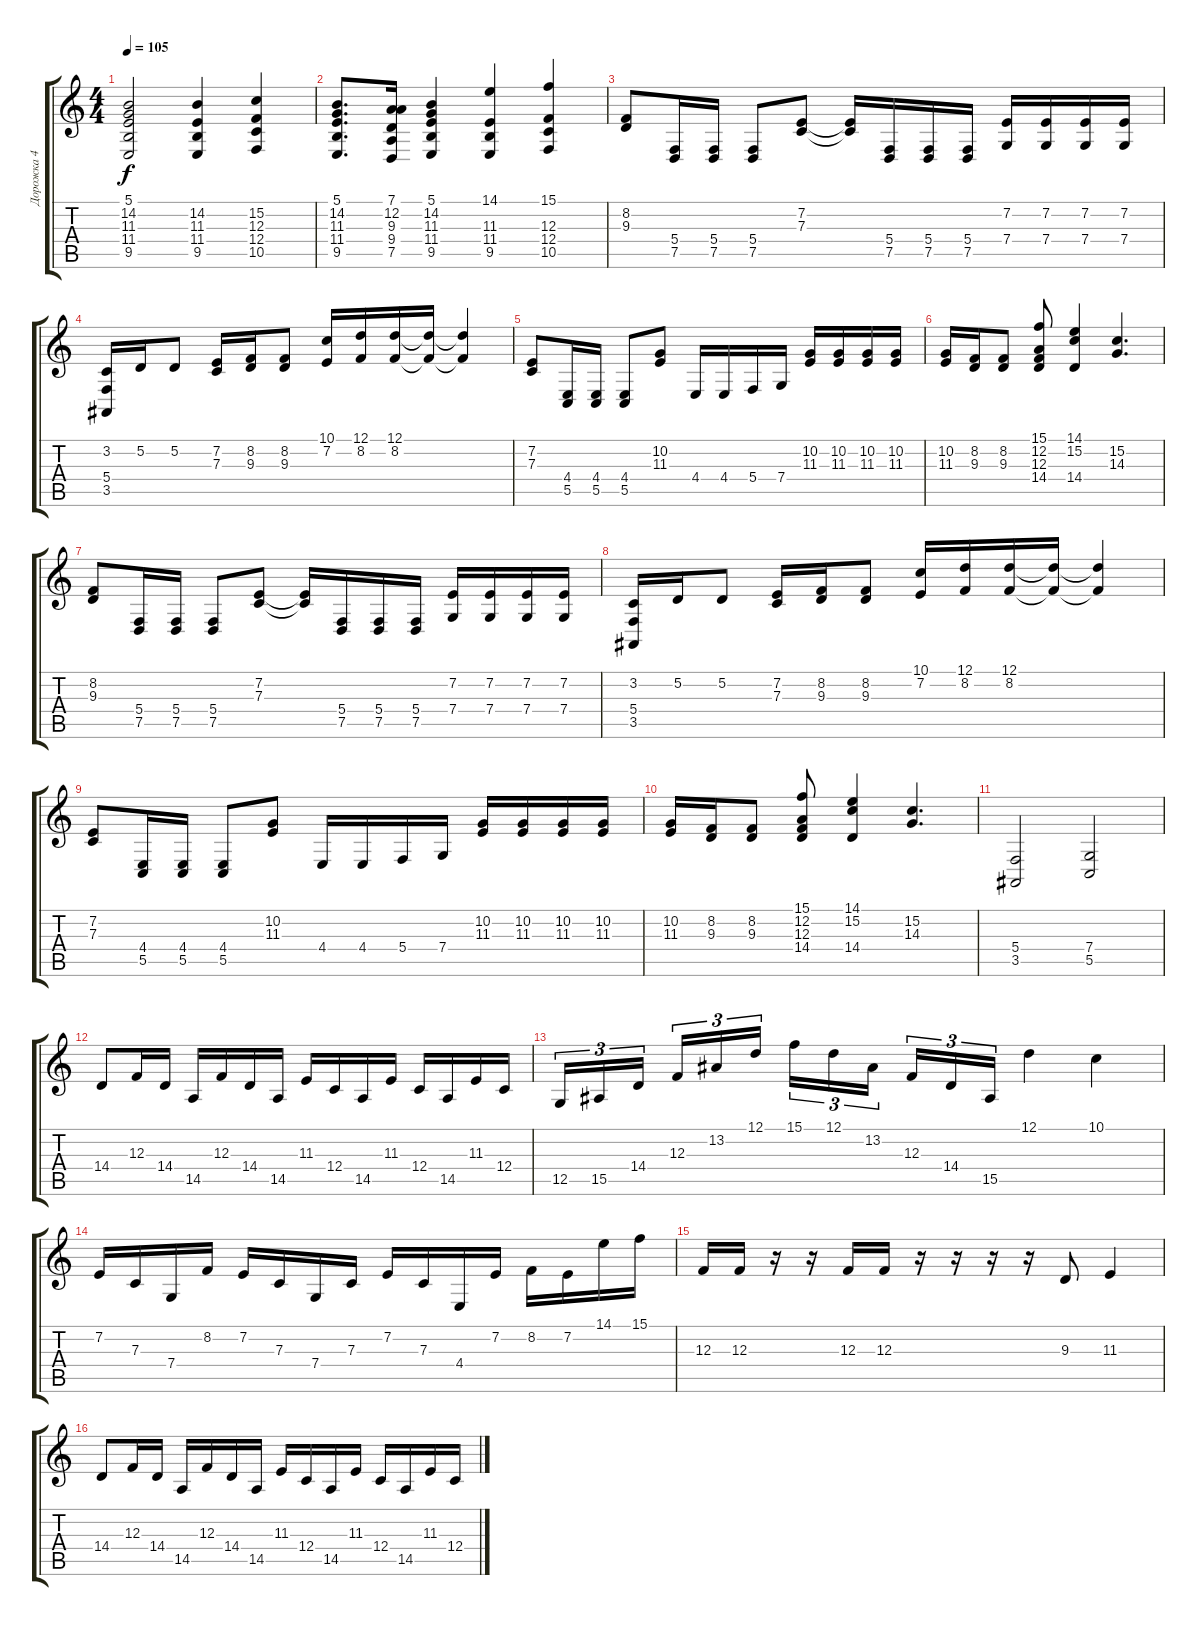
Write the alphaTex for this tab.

\track ("Дорожка 4" "Дорожка 4") {instrument stringensemble1}
\staff {score tabs}
\tuning (D4 A3 F3 C3 G2 D2) {hide}
\ts (4 4)
\tempo 105
\clef g2
\ks c
(5.1 14.2 11.3 11.4 9.5).2{dy f} (14.2 11.3 11.4 9.5).4 (15.2 12.3 12.4 10.5).4 |
(5.1 14.2 11.3 11.4 9.5).8{d} (7.1 12.2 9.3 9.4 7.5).16 (5.1 14.2 11.3 11.4 9.5).4 (14.1 11.3 11.4 9.5).4 (15.1 12.3 12.4 10.5).4 |
(8.2 9.3).8 (5.4 7.5).16 (5.4 7.5).16 (5.4 7.5).8 (7.2 7.3).8 (7.2{t} 7.3{t}).16 (5.4 7.5).16 (5.4 7.5).16 (5.4 7.5).16 (7.2 7.4).16 (7.2 7.4).16 (7.2 7.4).16 (7.2 7.4).16 |
(3.2 5.4 3.5).16 5.2.16 5.2.8 (7.2 7.3).16 (8.2 9.3).16 (8.2 9.3).8 (10.1 7.2).16 (12.1 8.2).16 (12.1 8.2).16 (12.1{t} 8.2{t}).16 (12.1{t} 8.2{t}).4 |
(7.2 7.3).8 (4.4 5.5).16 (4.4 5.5).16 (4.4 5.5).8 (10.2 11.3).8 4.4.16 4.4.16 5.4.16 7.4.16 (10.2 11.3).16 (10.2 11.3).16 (10.2 11.3).16 (10.2 11.3).16 |
(10.2 11.3).16 (8.2 9.3).16 (8.2 9.3).8 (15.1 12.2 12.3 14.4).8 (14.1 15.2 14.4).4 (15.2 14.3).4{d} |
(8.2 9.3).8 (5.4 7.5).16 (5.4 7.5).16 (5.4 7.5).8 (7.2 7.3).8 (7.2{t} 7.3{t}).16 (5.4 7.5).16 (5.4 7.5).16 (5.4 7.5).16 (7.2 7.4).16 (7.2 7.4).16 (7.2 7.4).16 (7.2 7.4).16 |
(3.2 5.4 3.5).16 5.2.16 5.2.8 (7.2 7.3).16 (8.2 9.3).16 (8.2 9.3).8 (10.1 7.2).16 (12.1 8.2).16 (12.1 8.2).16 (12.1{t} 8.2{t}).16 (12.1{t} 8.2{t}).4 |
(7.2 7.3).8 (4.4 5.5).16 (4.4 5.5).16 (4.4 5.5).8 (10.2 11.3).8 4.4.16 4.4.16 5.4.16 7.4.16 (10.2 11.3).16 (10.2 11.3).16 (10.2 11.3).16 (10.2 11.3).16 |
(10.2 11.3).16 (8.2 9.3).16 (8.2 9.3).8 (15.1 12.2 12.3 14.4).8 (14.1 15.2 14.4).4 (15.2 14.3).4{d} |
(5.4 3.5).2 (7.4 5.5).2 |
14.4.8 12.3.16 14.4.16 14.5.16 12.3.16 14.4.16 14.5.16 11.3.16 12.4.16 14.5.16 11.3.16 12.4.16 14.5.16 11.3.16 12.4.16 |
12.5.16{tu (3 2)} 15.5.16{tu (3 2)} 14.4.16{tu (3 2) beam splitsecondary} 12.3.16{tu (3 2)} 13.2.16{tu (3 2)} 12.1.16{tu (3 2)} 15.1.16{tu (3 2)} 12.1.16{tu (3 2)} 13.2.16{tu (3 2) beam splitsecondary} 12.3.16{tu (3 2)} 14.4.16{tu (3 2)} 15.5.16{tu (3 2)} 12.1.4 10.1.4 |
7.2.16 7.3.16 7.4.16 8.2.16 7.2.16 7.3.16 7.4.16 7.3.16 7.2.16 7.3.16 4.4.16 7.2.16 8.2.16 7.2.16 14.1.16 15.1.16 |
12.3.16 12.3.16 r.16 r.16 12.3.16 12.3.16 r.16 r.16 r.16 r.16 9.3.8 11.3.4 |
14.4.8 12.3.16 14.4.16 14.5.16 12.3.16 14.4.16 14.5.16 11.3.16 12.4.16 14.5.16 11.3.16 12.4.16 14.5.16 11.3.16 12.4.16
